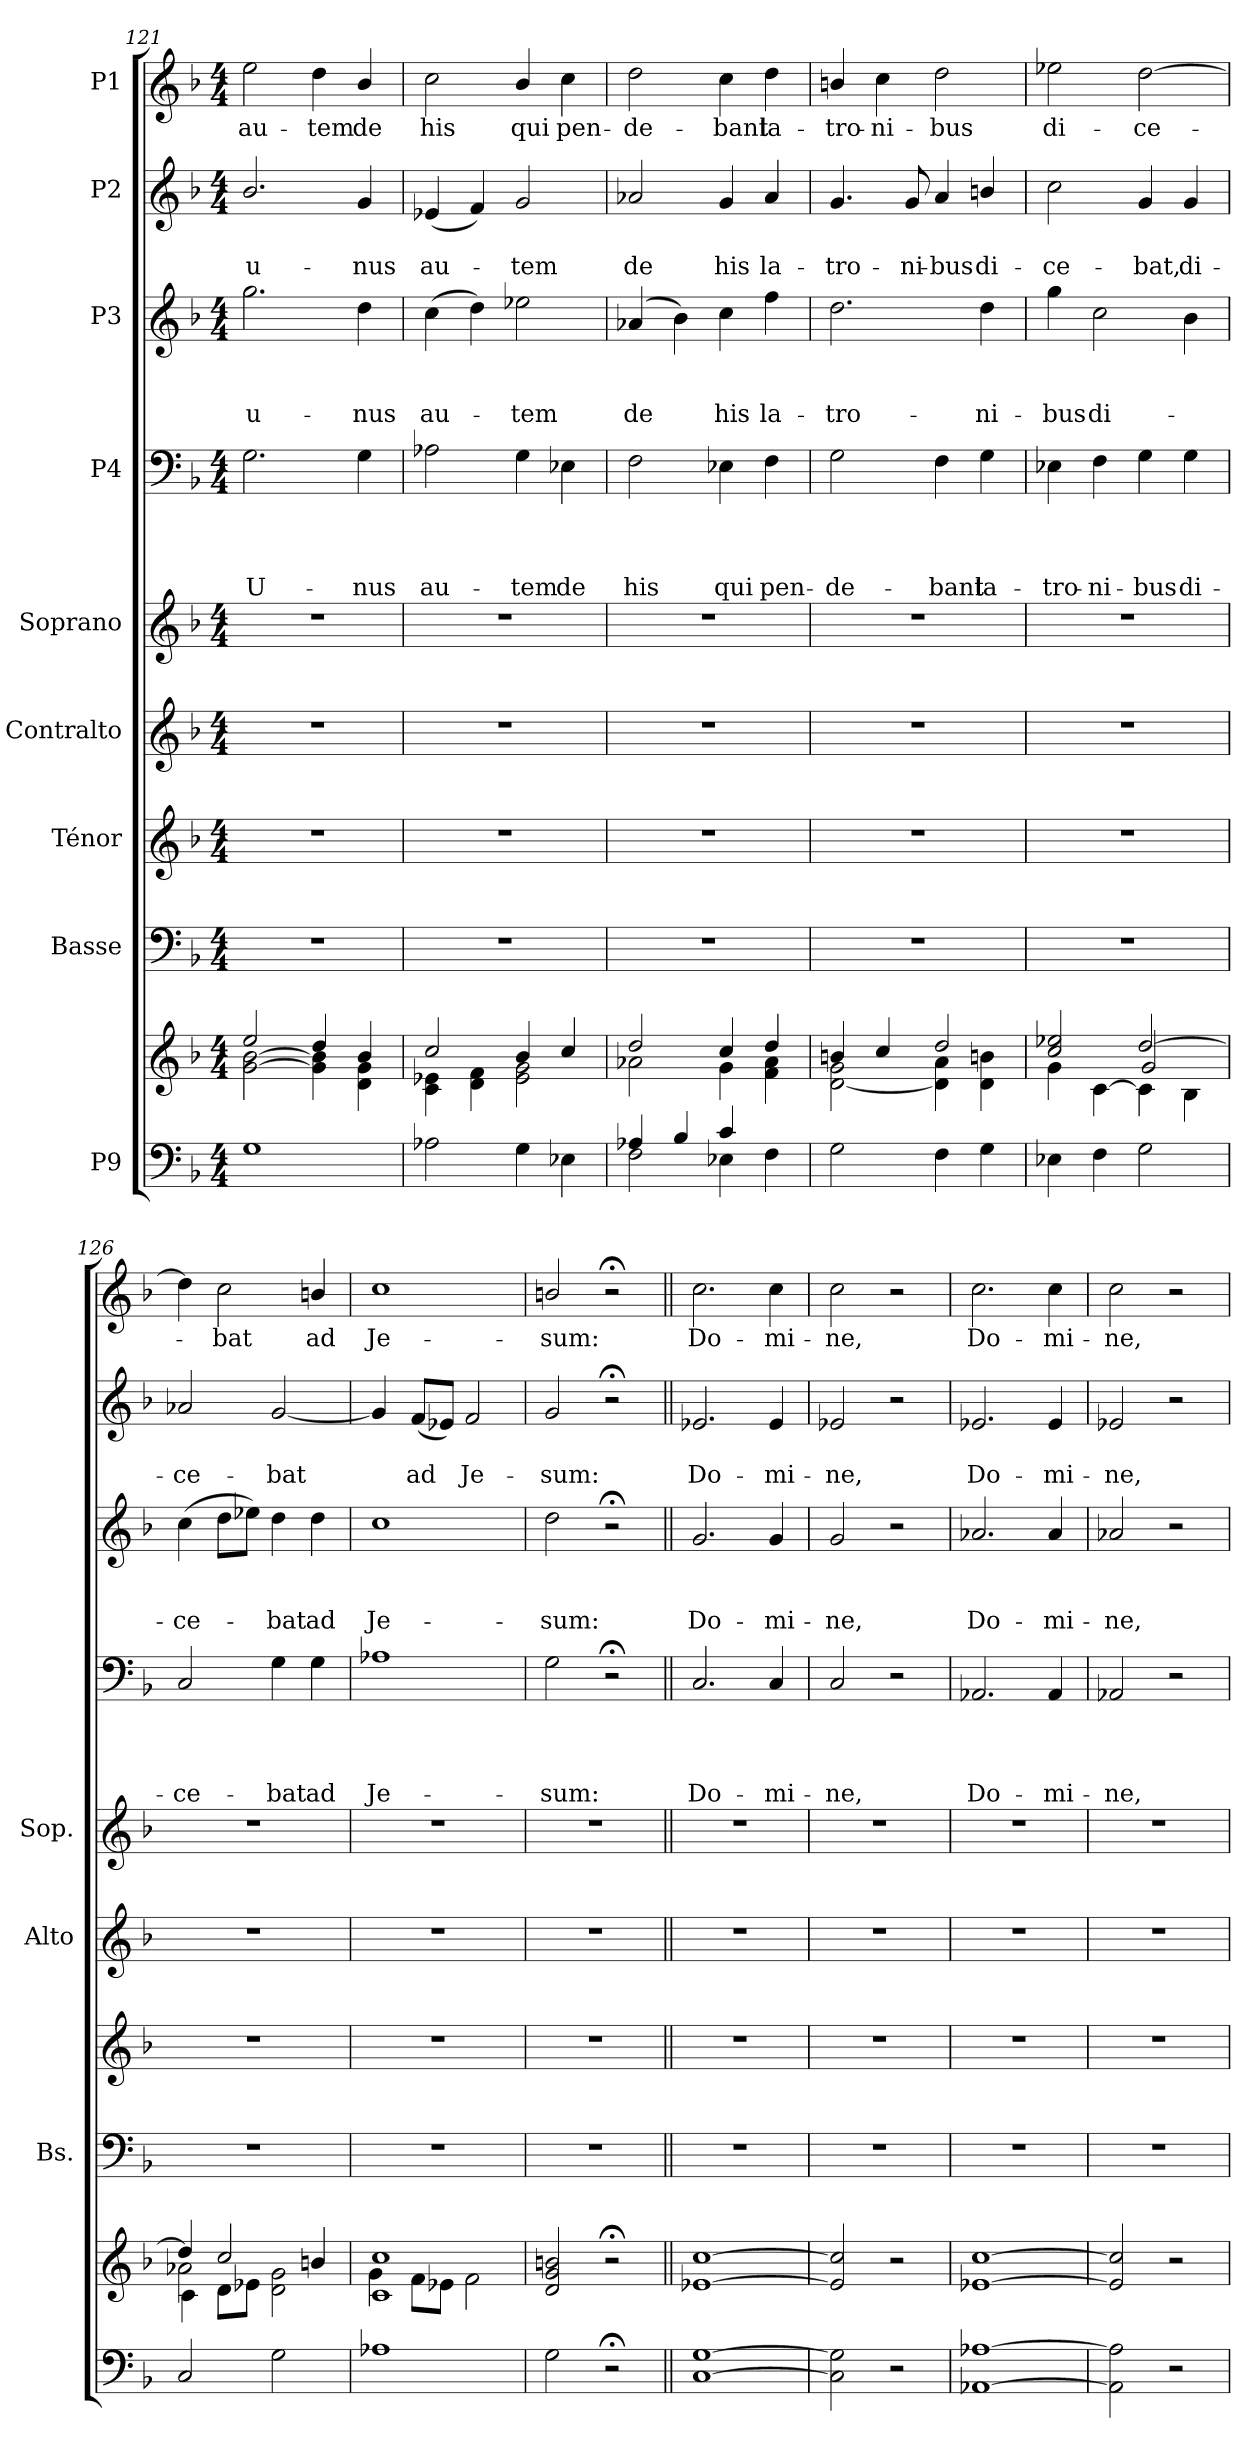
**kern	**kern	**kern	**kern	**kern	**kern	**kern	**text	**text	**text	**text	**kern	**text	**text	**text	**kern	**text	**text	**kern	**text
*part9	*part9	*part8	*part7	*part6	*part5	*part4	*part4	*part4	*part4	*part4	*part3	*part3	*part3	*part3	*part2	*part2	*part2	*part1	*part1
*staff10	*staff9	*staff8	*staff7	*staff6	*staff5	*staff4	*staff4	*staff4	*staff4	*staff4	*staff3	*staff3	*staff3	*staff3	*staff2	*staff2	*staff2	*staff1	*staff1
*I"P9	*	*I"Basse	*I"Ténor	*I"Contralto	*I"Soprano	*I"P4	*	*	*	*	*I"P3	*	*	*	*I"P2	*	*	*I"P1	*
*	*	*I'Bs.	*	*I'Alto	*I'Sop.	*	*	*	*	*	*	*	*	*	*	*	*	*	*
*clefF4	*clefG2	*clefF4	*clefG2	*clefG2	*clefG2	*clefF4	*	*	*	*	*clefG2	*	*	*	*clefG2	*	*	*clefG2	*
*	*	*	*ITrd7c12	*	*	*	*	*	*	*	*ITrd7c12	*	*	*	*	*	*	*	*
*k[b-]	*k[b-]	*k[b-]	*k[b-]	*k[b-]	*k[b-]	*k[b-]	*	*	*	*	*k[b-]	*	*	*	*k[b-]	*	*	*k[b-]	*
*F:	*F:	*F:	*F:	*F:	*F:	*F:	*	*	*	*	*F:	*	*	*	*F:	*	*	*F:	*
*M4/4	*M4/4	*M4/4	*M4/4	*M4/4	*M4/4	*M4/4	*	*	*	*	*M4/4	*	*	*	*M4/4	*	*	*M4/4	*
=121	=121	=121	=121	=121	=121	=121	=121	=121	=121	=121	=121	=121	=121	=121	=121	=121	=121	=121	=121
*^	*^	*	*	*	*	*	*	*	*	*	*	*	*	*	*	*	*	*	*
*	*^	*	*^	*	*	*	*	*	*	*	*	*	*	*	*	*	*	*	*	*	*
!	!	!	!	!	!	!	!	!	!	!	!	!	!	!LO:LY:b	!	!	!	!LO:LY:b	!	!	!LO:LY:b	!	!LO:LY:b
1G	1ryy	1ryy	1ryy	2ee/	[<2g\ [<2b-\	1r	1r	1r	1r	2.G\	.	.	.	U-	2.g\	.	.	u-	2.b-/	.	u-	2ee\	au-
!	!	!	!	!	!	!	!	!	!	!	!	!	!	!	!	!	!	!	!	!	!	!	!LO:LY:b
.	.	.	.	4dd/	4g\] 4b-\]	.	.	.	.	.	.	.	.	.	.	.	.	.	.	.	.	4dd\	-tem
!	!	!	!	!	!	!	!	!	!	!	!	!	!	!LO:LY:b	!	!	!	!LO:LY:b	!	!	!LO:LY:b	!	!LO:LY:b
.	.	.	.	4b-/	4d\ 4g\	.	.	.	.	4G\	.	.	.	-nus	4d\	.	.	-nus	4g/	.	-nus	4b-/	de
=122	=122	=122	=122	=122	=122	=122	=122	=122	=122	=122	=122	=122	=122	=122	=122	=122	=122	=122	=122	=122	=122	=122	=122
!	!	!	!	!	!	!	!	!	!	!	!	!	!	!LO:LY:b	!	!	!	!LO:LY:b	!	!	!LO:LY:b	!	!LO:LY:b
2A-X\	1ryy	1ryy	1ryy	2cc/	4c\ 4e-X\	1r	1r	1r	1r	2A-X\	.	.	.	au-	(<4c\	.	.	au-	(<4e-X/	.	au-	2cc\	his
.	.	.	.	.	4d\ 4f\	.	.	.	.	.	.	.	.	.	4d\)	.	.	.	4f/)	.	.	.	.
!	!	!	!	!	!	!	!	!	!	!	!	!	!	!LO:LY:b	!	!	!	!LO:LY:b	!	!	!LO:LY:b	!	!LO:LY:b
4G\	.	.	.	2e-i\ 2g\	4b-/	.	.	.	.	4G\	.	.	.	-tem	2e-X\	.	.	-tem	2g/	.	-tem	4b-/	qui
!	!	!	!	!	!	!	!	!	!	!	!	!	!	!LO:LY:b	!	!	!	!	!	!	!	!	!LO:LY:b
4E-X\	.	.	.	.	4cc/	.	.	.	.	4E-X\	.	.	.	de	.	.	.	.	.	.	.	4cc\	pen-
=123	=123	=123	=123	=123	=123	=123	=123	=123	=123	=123	=123	=123	=123	=123	=123	=123	=123	=123	=123	=123	=123	=123	=123
!	!	!	!	!	!	!	!	!	!	!	!	!	!	!LO:LY:b	!	!	!	!LO:LY:b	!	!	!LO:LY:b	!	!LO:LY:b
4A-X/	2F\	1ryy	1ryy	2dd/	2a-X\	1r	1r	1r	1r	2F\	.	.	.	his	(<4A-X/	.	.	de	2a-X/	.	de	2dd\	-de-
4B-/	.	.	.	.	.	.	.	.	.	.	.	.	.	.	4B-\)	.	.	.	.	.	.	.	.
!	!	!	!	!	!	!	!	!	!	!	!	!	!	!LO:LY:b	!	!	!	!LO:LY:b	!	!	!LO:LY:b	!	!LO:LY:b
4c/	4E-X\	.	.	4cc/	4g\	.	.	.	.	4E-X\	.	.	.	qui	4c\	.	.	his	4g/	.	his	4cc\	-bant
!	!	!	!	!	!	!	!	!	!	!	!	!	!	!LO:LY:b	!	!	!	!LO:LY:b	!	!	!LO:LY:b	!	!LO:LY:b
4ryy	4F\	.	.	4dd/	4f\ 4a-\	.	.	.	.	4F\	.	.	.	pen-	4f\	.	.	la-	4a-/	.	la-	4dd\	la-
=124	=124	=124	=124	=124	=124	=124	=124	=124	=124	=124	=124	=124	=124	=124	=124	=124	=124	=124	=124	=124	=124	=124	=124
!	!	!	!	!	!	!	!	!	!	!	!	!	!	!LO:LY:b	!	!	!	!LO:LY:b	!	!	!LO:LY:b	!	!LO:LY:b
2G\	1ryy	1ryy	1ryy	[<2d\ 2g\	4bn/	1r	1r	1r	1r	2G\	.	.	.	-de-	2.d\	.	.	-tro-	4.g/	.	-tro-	4bn/	-tro-
!	!	!	!	!	!	!	!	!	!	!	!	!	!	!	!	!	!	!	!	!	!	!	!LO:LY:b
.	.	.	.	.	4cc/	.	.	.	.	.	.	.	.	.	.	.	.	.	.	.	.	4cc\	-ni-
!	!	!	!	!	!	!	!	!	!	!	!	!	!	!	!	!	!	!	!	!	!LO:LY:b	!	!
.	.	.	.	.	.	.	.	.	.	.	.	.	.	.	.	.	.	.	8g/	.	-ni-	.	.
!	!	!	!	!	!	!	!	!	!	!	!	!	!	!LO:LY:b	!	!	!	!	!	!	!LO:LY:b	!	!LO:LY:b
4F\	.	.	.	4d\] 4a\	2dd/	.	.	.	.	4F\	.	.	.	-bant	.	.	.	.	4a/	.	-bus	2dd\	-bus
!	!	!	!	!	!	!	!	!	!	!	!	!	!	!LO:LY:b	!	!	!	!LO:LY:b	!	!	!LO:LY:b	!	!
4G\	.	.	.	4d\ 4bni\	.	.	.	.	.	4G\	.	.	.	la-	4d\	.	.	-ni-	4bn/	.	di-	.	.
!!LO:PB:g=z
=125	=125	=125	=125	=125	=125	=125	=125	=125	=125	=125	=125	=125	=125	=125	=125	=125	=125	=125	=125	=125	=125	=125	=125
!	!	!	!	!	!	!	!	!	!	!	!	!	!	!LO:LY:b	!	!	!	!LO:LY:b	!	!	!LO:LY:b	!	!LO:LY:b
4E-X\	1ryy	1ryy	2ryy	2cc/ 2ee-X/	4g\	1r	1r	1r	1r	4E-X\	.	.	.	-tro-	4g\	.	.	-bus	2cc\	.	-ce-	2ee-X\	di-
!	!	!	!	!	!	!	!	!	!	!	!	!	!	!LO:LY:b	!	!	!	!LO:LY:b	!	!	!	!	!
4F\	.	.	.	.	[<4c\	.	.	.	.	4F\	.	.	.	-ni-	2c\	.	.	di-	.	.	.	.	.
!	!	!	!	!	!	!	!	!	!	!	!	!	!	!LO:LY:b	!	!	!	!	!	!	!LO:LY:b	!	!LO:LY:b
2G\	.	.	[>2dd/	2g/	4c\]	.	.	.	.	4G\	.	.	.	-bus	.	.	.	.	4g/	.	-bat,	[>2dd\	-ce-
!	!	!	!	!	!	!	!	!	!	!	!	!	!	!LO:LY:b	!	!	!	!	!	!	!LO:LY:b	!	!
.	.	.	.	.	4B-\	.	.	.	.	4G\	.	.	.	di-	4B-\	.	.	.	4g/	.	di-	.	.
=126	=126	=126	=126	=126	=126	=126	=126	=126	=126	=126	=126	=126	=126	=126	=126	=126	=126	=126	=126	=126	=126	=126	=126
!	!	!	!	!	!	!	!	!	!	!	!	!	!	!LO:LY:b	!	!	!	!LO:LY:b	!	!	!LO:LY:b	!	!
2C/	1ryy	1ryy	4dd/]	2a-X\	4c\	1r	1r	1r	1r	2C/	.	.	.	-ce-	(>4c\	.	.	-ce-	2a-X/	.	-ce-	4dd\]	.
!	!	!	!	!	!	!	!	!	!	!	!	!	!	!	!	!	!	!	!	!	!	!	!LO:LY:b
.	.	.	2cc/	.	8d\L	.	.	.	.	.	.	.	.	.	8d\L	.	.	.	.	.	.	2cc\	-bat
.	.	.	.	.	8e-X\J	.	.	.	.	.	.	.	.	.	8e-X\J)	.	.	.	.	.	.	.	.
!	!	!	!	!	!	!	!	!	!	!	!	!	!	!LO:LY:b	!	!	!	!LO:LY:b	!	!	!LO:LY:b	!	!
2G\	.	.	.	4ryy	2d\ 2g\	.	.	.	.	4G\	.	.	.	-bat	4d\	.	.	-bat	[<2g/	.	-bat	.	.
!	!	!	!	!	!	!	!	!	!	!	!	!	!	!LO:LY:b	!	!	!	!LO:LY:b	!	!	!	!	!LO:LY:b
.	.	.	4ryy	4bn/	.	.	.	.	.	4G\	.	.	.	ad	4d\	.	.	ad	.	.	.	4bn/	ad
=127	=127	=127	=127	=127	=127	=127	=127	=127	=127	=127	=127	=127	=127	=127	=127	=127	=127	=127	=127	=127	=127	=127	=127
!	!	!	!	!	!	!	!	!	!	!	!	!	!	!LO:LY:b	!	!	!	!LO:LY:b	!	!	!	!	!LO:LY:b
1A-X	1ryy	1ryy	1ryy	1c 1cc	4g\	1r	1r	1r	1r	1A-X	.	.	.	Je-	1c	.	.	Je-	4g/]	.	.	1cc	Je-
!	!	!	!	!	!	!	!	!	!	!	!	!	!	!	!	!	!	!	!	!	!LO:LY:b	!	!
.	.	.	.	.	8f\L	.	.	.	.	.	.	.	.	.	.	.	.	.	(<8f/L	.	ad	.	.
.	.	.	.	.	8e-X\J	.	.	.	.	.	.	.	.	.	.	.	.	.	8e-X/J)	.	.	.	.
!	!	!	!	!	!	!	!	!	!	!	!	!	!	!	!	!	!	!	!	!	!LO:LY:b	!	!
.	.	.	.	.	2f\	.	.	.	.	.	.	.	.	.	.	.	.	.	2f/	.	Je-	.	.
=128	=128	=128	=128	=128	=128	=128	=128	=128	=128	=128	=128	=128	=128	=128	=128	=128	=128	=128	=128	=128	=128	=128	=128
!	!	!	!	!	!	!	!	!	!	!	!	!	!	!LO:LY:b	!	!	!	!LO:LY:b	!	!	!LO:LY:b	!	!LO:LY:b
2G\	1ryy	1ryy	1ryy	1ryy	2d/ 2g/ 2bn/	1r	1r	1r	1r	2G\	.	.	.	-sum:	2d\	.	.	-sum:	2g/	.	-sum:	2bn/	-sum:
2r;	.	.	.	.	2r;<	.	.	.	.	2r;<	.	.	.	.	2r;<	.	.	.	2r;<	.	.	2r;<	.
=129||	=129||	=129||	=129||	=129||	=129||	=129||	=129||	=129||	=129||	=129||	=129||	=129||	=129||	=129||	=129||	=129||	=129||	=129||	=129||	=129||	=129||	=129||	=129||
!	!	!	!	!	!	!	!	!	!	!	!	!	!	!LO:LY:b	!	!	!	!LO:LY:b	!	!	!LO:LY:b	!	!LO:LY:b
[<1C [>1G	1ryy	1ryy	1ryy	1ryy	[<1e-X [>1cc	1r	1r	1r	1r	2.C/	.	.	.	Do-	2.G/	.	.	Do-	2.e-X/	.	Do-	2.cc\	Do-
!	!	!	!	!	!	!	!	!	!	!	!	!	!	!LO:LY:b	!	!	!	!LO:LY:b	!	!	!LO:LY:b	!	!LO:LY:b
.	.	.	.	.	.	.	.	.	.	4C/	.	.	.	-mi-	4G/	.	.	-mi-	4e-/	.	-mi-	4cc\	-mi-
=130	=130	=130	=130	=130	=130	=130	=130	=130	=130	=130	=130	=130	=130	=130	=130	=130	=130	=130	=130	=130	=130	=130	=130
!	!	!	!	!	!	!	!	!	!	!	!	!	!	!LO:LY:b	!	!	!	!LO:LY:b	!	!	!LO:LY:b	!	!LO:LY:b
2C\] 2G\]	1ryy	1ryy	1ryy	1ryy	2e-/] 2cc/]	1r	1r	1r	1r	2C/	.	.	.	-ne,	2G/	.	.	-ne,	2e-X/	.	-ne,	2cc\	-ne,
2r	.	.	.	.	2r	.	.	.	.	2r	.	.	.	.	2r	.	.	.	2r	.	.	2r	.
=131	=131	=131	=131	=131	=131	=131	=131	=131	=131	=131	=131	=131	=131	=131	=131	=131	=131	=131	=131	=131	=131	=131	=131
!	!	!	!	!	!	!	!	!	!	!	!	!	!	!LO:LY:b	!	!	!	!LO:LY:b	!	!	!LO:LY:b	!	!LO:LY:b
[<1AA-X [>1A-X	1ryy	1ryy	1ryy	1ryy	[<1e-X [>1cc	1r	1r	1r	1r	2.AA-X/	.	.	.	Do-	2.A-X/	.	.	Do-	2.e-X/	.	Do-	2.cc\	Do-
!	!	!	!	!	!	!	!	!	!	!	!	!	!	!LO:LY:b	!	!	!	!LO:LY:b	!	!	!LO:LY:b	!	!LO:LY:b
.	.	.	.	.	.	.	.	.	.	4AA-/	.	.	.	-mi-	4A-/	.	.	-mi-	4e-/	.	-mi-	4cc\	-mi-
=132	=132	=132	=132	=132	=132	=132	=132	=132	=132	=132	=132	=132	=132	=132	=132	=132	=132	=132	=132	=132	=132	=132	=132
!	!	!	!	!	!	!	!	!	!	!	!	!	!	!LO:LY:b	!	!	!	!LO:LY:b	!	!	!LO:LY:b	!	!LO:LY:b
2AA-\] 2A-\]	1ryy	1ryy	1ryy	1ryy	2e-/] 2cc/]	1r	1r	1r	1r	2AA-X/	.	.	.	-ne,	2A-X/	.	.	-ne,	2e-X/	.	-ne,	2cc\	-ne,
2r	.	.	.	.	2r	.	.	.	.	2r	.	.	.	.	2r	.	.	.	2r	.	.	2r	.
*v	*v	*v	*	*	*	*	*	*	*	*	*	*	*	*	*	*	*	*	*	*	*	*	*
*	*v	*v	*v	*	*	*	*	*	*	*	*	*	*	*	*	*	*	*	*	*	*
=	=	=	=	=	=	=	=	=	=	=	=	=	=	=	=	=	=	=	=
*-	*-	*-	*-	*-	*-	*-	*-	*-	*-	*-	*-	*-	*-	*-	*-	*-	*-	*-	*-
